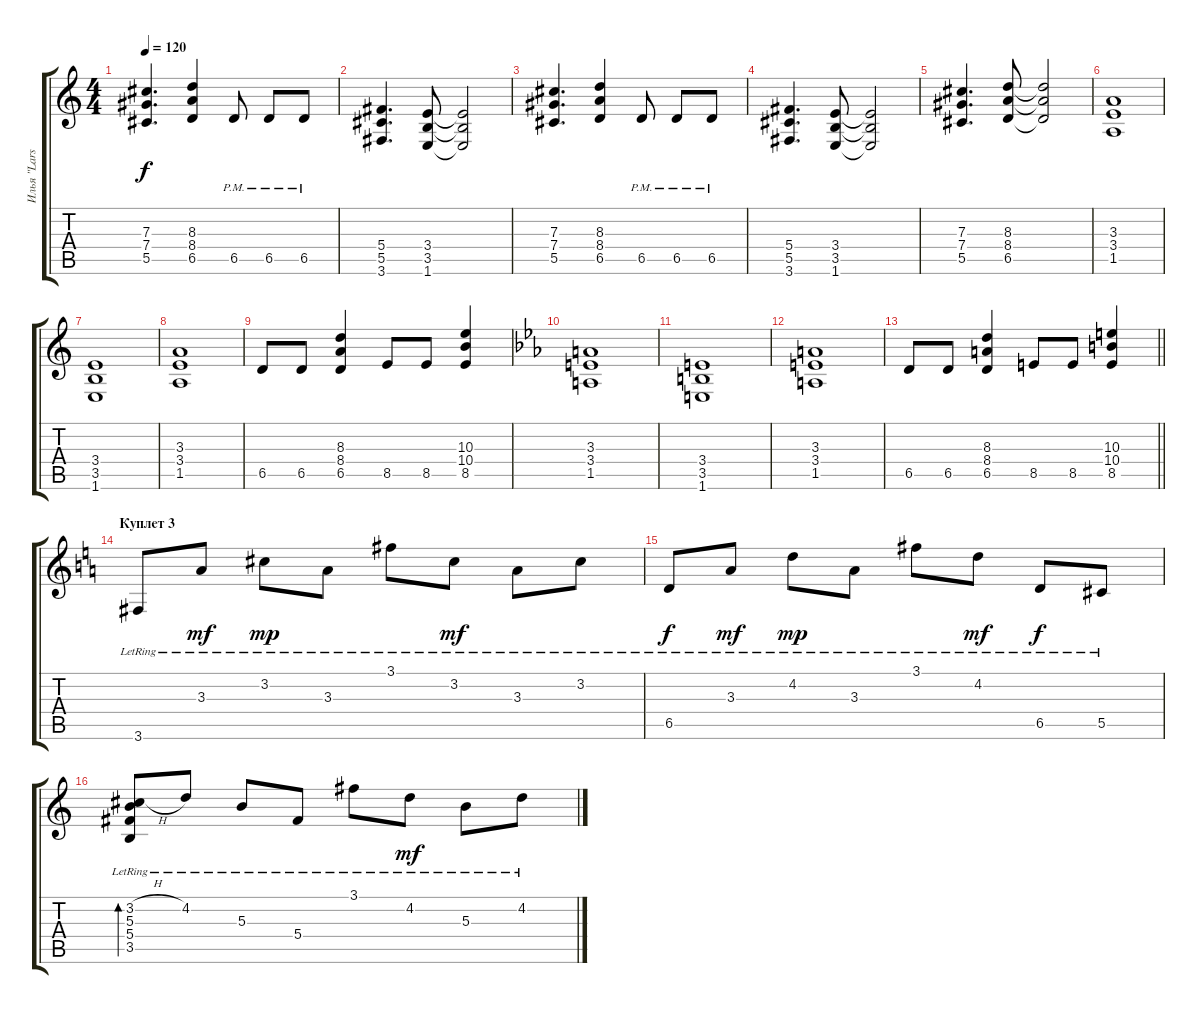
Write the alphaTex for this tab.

\track ("Илья \"Lars\" Мамонтов       (Гитара)" "Илья \"Lars") {instrument acousticguitarsteel}
\staff {score tabs}
\tuning (Eb4 Bb3 Gb3 Db3 Ab2 Eb2) {hide}
\ts (4 4)
\tempo 120
\clef g2
\ks c
(7.3 7.4 5.5).4{d dy f} (8.3 8.4 6.5).4 6.5{pm}.8 6.5{pm}.8 6.5{pm}.8 |
(5.4 5.5 3.6).4{d} (3.4 3.5 1.6).8 (3.4{t} 3.5{t} 1.6{t}).2 |
(7.3 7.4 5.5).4{d} (8.3 8.4 6.5).4 6.5{pm}.8 6.5{pm}.8 6.5{pm}.8 |
(5.4 5.5 3.6).4{d} (3.4 3.5 1.6).8 (3.4{t} 3.5{t} 1.6{t}).2 |
(7.3 7.4 5.5).4{d} (8.3 8.4 6.5).8 (8.3{t} 8.4{t} 6.5{t}).2 |
(3.3 3.4 1.5).1 |
(3.4 3.5 1.6).1 |
(3.3 3.4 1.5).1 |
6.5.8 6.5.8 (8.3 8.4 6.5).4 8.5.8 8.5.8 (10.3 10.4 8.5).4 |
\ks eb
(3.3 3.4 1.5).1 |
(3.4 3.5 1.6).1 |
(3.3 3.4 1.5).1 |
\barLineRight lightlight
6.5.8 6.5.8 (8.3 8.4 6.5).4 8.5.8 8.5.8 (10.3 10.4 8.5).4 |
\section ("" "Куплет 3")
\ks c
3.6{lr}.8{volume 9 instrument acousticguitarsteel} 3.3{lr}.8{dy mf} 3.2{lr}.8{dy mp} 3.3{lr}.8 3.1{lr}.8 3.2{lr}.8{dy mf} 3.3{lr}.8 3.2{lr}.8 |
6.5{lr}.8{dy f} 3.3{lr}.8{dy mf} 4.2{lr}.8{dy mp} 3.3{lr}.8 3.1{lr}.8 4.2{lr}.8{dy mf} 6.5{lr}.8{dy f} 5.5{lr}.8 |
(3.2{h lr} 5.3{lr} 5.4{lr} 3.5{lr}).8{bd 60} 4.2{lr}.8 5.3{lr}.8 5.4{lr}.8 3.1{lr}.8 4.2{lr}.8{dy mf} 5.3{lr}.8 4.2{lr}.8
